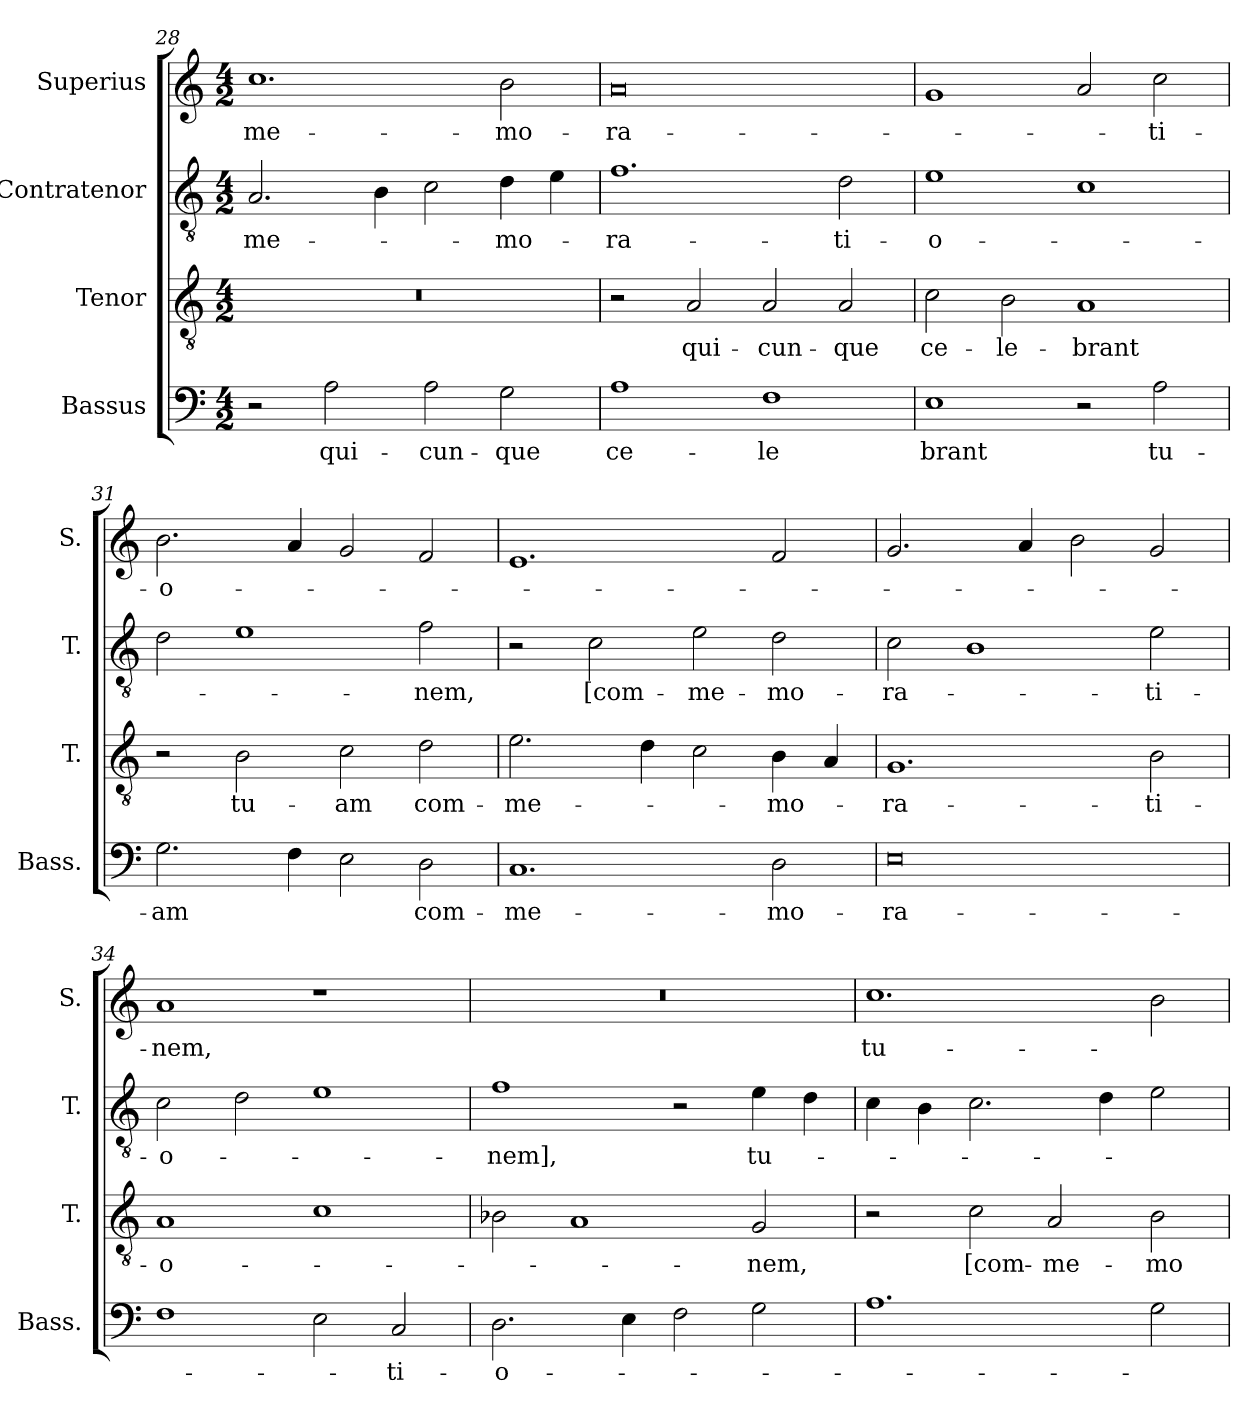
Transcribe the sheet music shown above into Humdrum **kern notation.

**kern	**text	**kern	**text	**kern	**text	**kern	**text
*part4	*part4	*part3	*part3	*part2	*part2	*part1	*part1
*staff4	*staff4	*staff3	*staff3	*staff2	*staff2	*staff1	*staff1
*I"Bassus	*	*I"Tenor	*	*I"Contratenor	*	*I"Superius	*
*I'Bass.	*	*I'T.	*	*I'T.	*	*I'S.	*
*clefF4	*	*clefGv2	*	*clefGv2	*	*clefG2	*
*k[]	*	*k[]	*	*k[]	*	*k[]	*
*C:	*	*C:	*	*C:	*	*C:	*
*M4/2	*	*M4/2	*	*M4/2	*	*M4/2	*
=28	=28	=28	=28	=28	=28	=28	=28
2r	.	0r	.	2.A/	-me-	1.cc\	-me-
2A\	qui-	.	.	.	.	.	.
.	.	.	.	4B\	.	.	.
2A\	-cun-	.	.	2c\	.	.	.
2G\	-que	.	.	4d\	-mo-	2b\	-mo-
.	.	.	.	4e\	.	.	.
!!LO:LB:g=z
=29	=29	=29	=29	=29	=29	=29	=29
1A\	ce-	2r	.	1.f\	-ra-	0a/	-ra-
.	.	2A/	qui-	.	.	.	.
1F\	-le	2A/	-cun-	.	.	.	.
.	.	2A/	-que	2d\	-ti-	.	.
=30	=30	=30	=30	=30	=30	=30	=30
1E\	brant	2c\	ce-	1e\	-o-	1g/	.
.	.	2B\	-le-	.	.	.	.
2r	.	1A/	-brant	1c\	.	2a/	.
2A\	tu-	.	.	.	.	2cc\	-ti-
=31	=31	=31	=31	=31	=31	=31	=31
2.G\	-am	2r	.	2d\	.	2.b\	-o-
.	.	2B\	tu-	1e\	.	.	.
4F\	.	.	.	.	.	4a/	.
2E\	.	2c\	-am	.	.	2g/	.
2D\	com-	2d\	com-	2f\	-nem,	2f/	.
!!LO:PB:g=z
=32	=32	=32	=32	=32	=32	=32	=32
1.C/	-me-	2.e\	-me-	2r	.	1.e/	.
.	.	.	.	2c\	[com-	.	.
.	.	4d\	.	.	.	.	.
.	.	2c\	.	2e\	-me-	.	.
2D\	-mo-	4B\	-mo-	2d\	-mo-	2f/	.
.	.	4A/	.	.	.	.	.
=33	=33	=33	=33	=33	=33	=33	=33
0E\	-ra-	1.G/	-ra-	2c\	-ra-	2.g/	.
.	.	.	.	1B\	.	.	.
.	.	.	.	.	.	4a/	.
.	.	.	.	.	.	2b\	.
.	.	2B\	-ti-	2e\	-ti-	2g/	.
=34	=34	=34	=34	=34	=34	=34	=34
1F\	.	1A/	-o-	2c\	-o-	1a/	-nem,
.	.	.	.	2d\	.	.	.
2E\	.	1c\	.	1e\	.	1r	.
2C/	-ti-	.	.	.	.	.	.
!!LO:LB:g=z
=35	=35	=35	=35	=35	=35	=35	=35
2.D\	-o-	2B-X\	.	1f\	-nem],	0r	.
.	.	1A/	.	.	.	.	.
4E\	.	.	.	.	.	.	.
2F\	.	.	.	2r	.	.	.
2G\	.	2G/	-nem,	4e\	tu-	.	.
.	.	.	.	4d\	.	.	.
=36	=36	=36	=36	=36	=36	=36	=36
1.A\	.	2r	.	4c\	.	1.cc\	tu-
.	.	.	.	4B\	.	.	.
.	.	2c\	[com-	2.c\	.	.	.
.	.	2A/	-me-	.	.	.	.
.	.	.	.	4d\	.	.	.
2G\	.	2B\	-mo-	2e\	.	2b\	.
=	=	=	=	=	=	=	=
*-	*-	*-	*-	*-	*-	*-	*-
